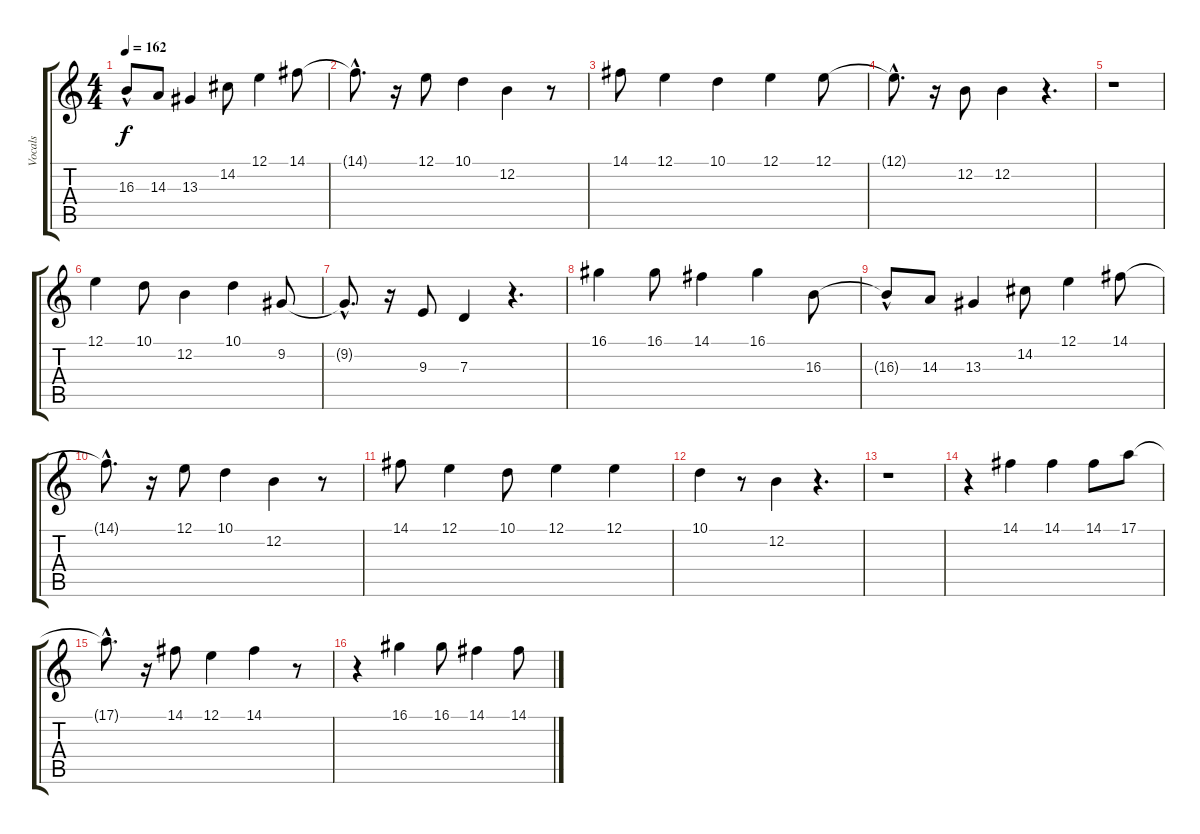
\track ("Vocals" "Vocals") {instrument voiceoohs}
\staff {score tabs}
\tuning (E4 B3 G3 D3 A2 E2) {hide}
\ts (4 4)
\tempo 162
\clef g2
\ks c
16.3{hac t}.8{dy f} 14.3.8 13.3.4 14.2.8 12.1.4 14.1.8 |
14.1{hac t}.8{d} r.16 12.1.8 10.1.4 12.2.4 r.8 |
14.1.8 12.1.4 10.1.4 12.1.4 12.1.8 |
12.1{hac t}.8{d} r.16 12.2.8 12.2.4 r.4{d} |
r.1 |
12.1.4 10.1.8 12.2.4 10.1.4 9.2.8 |
9.2{hac t}.8{d} r.16 9.3.8 7.3.4 r.4{d} |
16.1.4 16.1.8 14.1.4 16.1.4 16.3.8 |
16.3{hac t}.8 14.3.8 13.3.4 14.2.8 12.1.4 14.1.8 |
14.1{hac t}.8{d} r.16 12.1.8 10.1.4 12.2.4 r.8 |
14.1.8 12.1.4 10.1.8 12.1.4 12.1.4 |
10.1.4 r.8 12.2.4 r.4{d} |
r.1 |
r.4 14.1.4 14.1.4 14.1.8 17.1.8 |
17.1{hac t}.8{d} r.16 14.1.8 12.1.4 14.1.4 r.8 |
r.4 16.1.4 16.1.8 14.1.4 14.1.8
